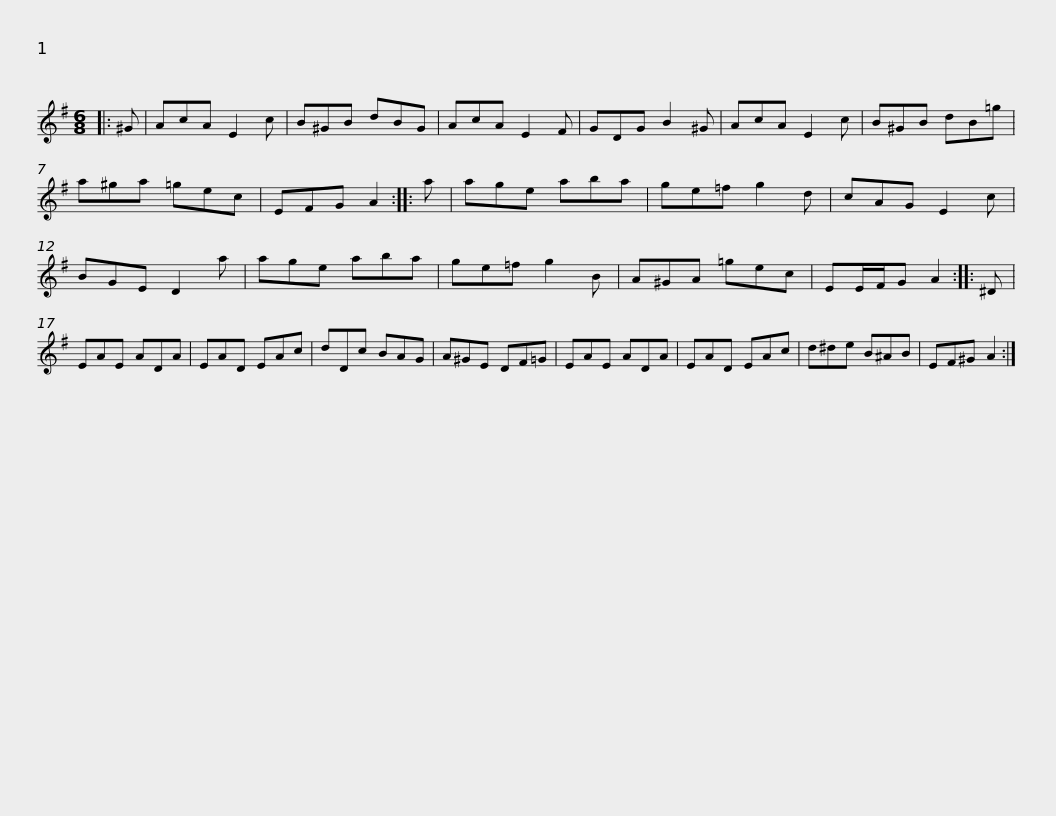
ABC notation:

X:1
L:1/8
M:6/8
I:linebreak $
K:G
V:1 treble
V:1
|: ^G | AcA E2 c | B^GB dBG | AcA E2 F | GDG B2 ^G | %5
 AcA E2 c | B^GB dB=g |$ a^ga =gec | EFG A2 :: a | %10
 age aba | ge=f g2 d | cAG E2 c | BGE D2 a | age aba |$ %15
 ge=f g2 B | A^GA =gec | EE/F/G A2 :: ^D | EAE ADA | %20
 EAD EAc | dDc BAG |$ A^GE DF=G | EAE ADA | EAD EAc | %25
 d^de B^AB | EF^G A2 :| %27
